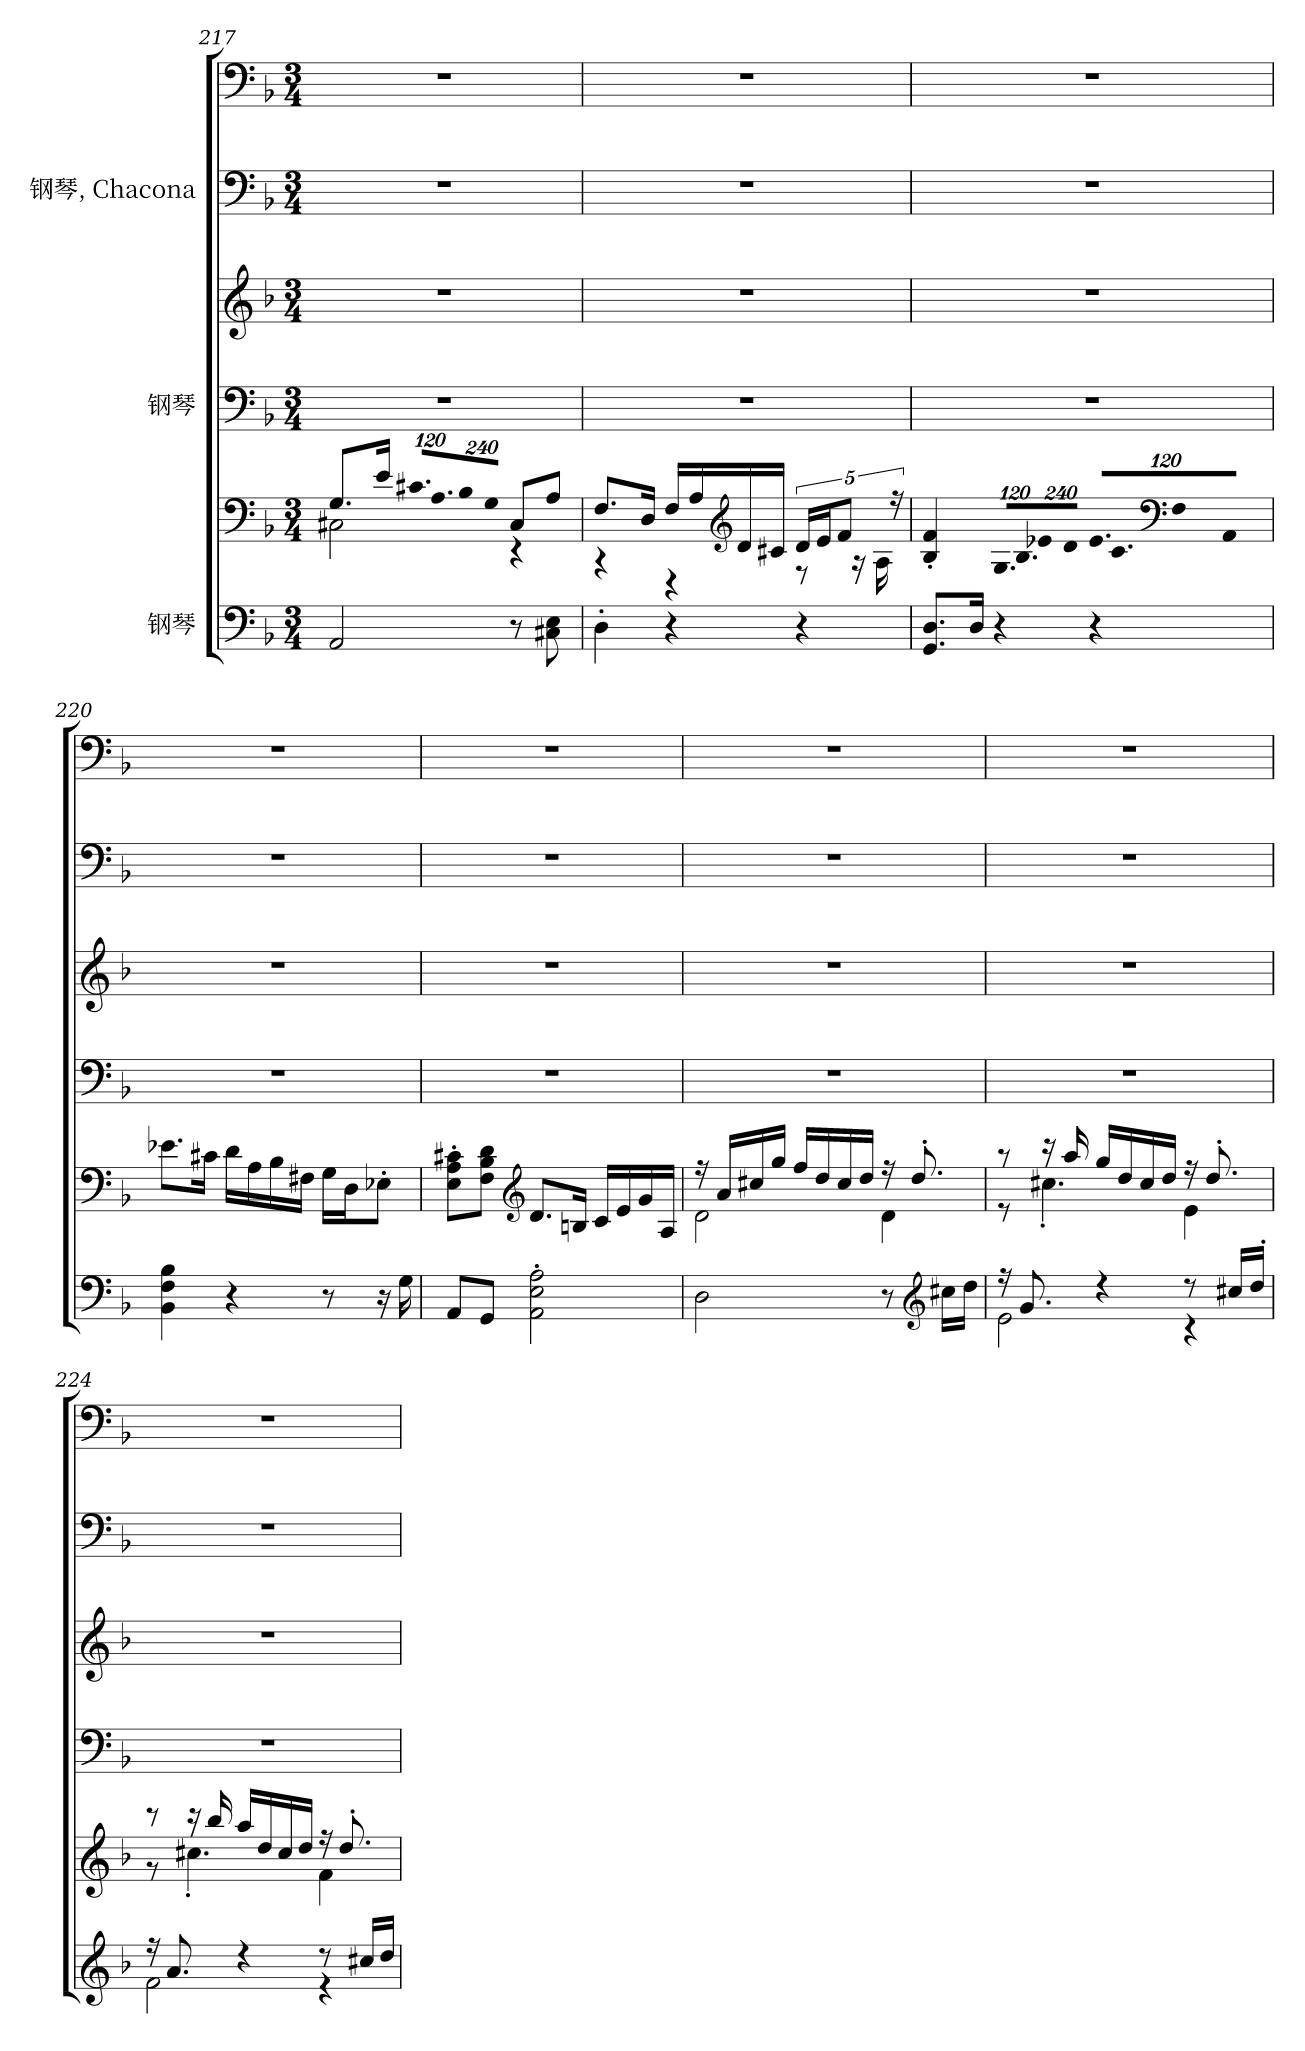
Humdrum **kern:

**kern	**kern	**kern	**kern	**kern	**kern
*part3	*part3	*part2	*part2	*part1	*part1
*staff6	*staff5	*staff4	*staff3	*staff2	*staff1
*I"钢琴	*	*I"钢琴	*	*I"钢琴, Chacona	*
*clefF4	*clefF4	*clefF4	*clefG2	*clefF4	*clefF4
*k[b-]	*k[b-]	*k[b-]	*k[b-]	*k[b-]	*k[b-]
*M3/4	*M3/4	*M3/4	*M3/4	*M3/4	*M3/4
=217	=217	=217	=217	=217	=217
*	*^	*	*	*	*
2AA/	8.G/L	2C#X\	2.r	2.r	2.r	2.r
.	16e/Jk	.	.	.	.	.
*	*Xbrackettup	*	*	*	*	*
!	!LO:N:vis=32.	!	!	!	!	!
.	1920%103c#X/LLL	.	.	.	.	.
!	!LO:N:vis=32.	!	!	!	!	!
.	1920%103A/J	.	.	.	.	.
!	!LO:N:vis=16	!	!	!	!	!
.	1920%137B-/	.	.	.	.	.
!	!LO:N:vis=16	!	!	!	!	!
.	1920%137G/JJ	.	.	.	.	.
8r	8C#/L	4r	.	.	.	.
8C#X\ 8E\	8A/J	.	.	.	.	.
=218	=218	=218	=218	=218	=218	=218
*	*	*	*	*	*	*MM40
4D'\	8.F/L	4r	2.r	2.r	2.r	2.r
.	16D/Jk	.	.	.	.	.
4r	16F/LL	4r	.	.	.	.
.	16A/	.	.	.	.	.
*	*clefG2	*	*	*	*	*
.	16d/	.	.	.	.	.
.	16c#X/JJ	.	.	.	.	.
*	*brackettup	*	*	*	*	*
4r	20d/LL	8r	.	.	.	.
.	20e/J	.	.	.	.	.
.	10f/J	.	.	.	.	.
.	.	16r	.	.	.	.
.	.	16A\	.	.	.	.
.	20r	.	.	.	.	.
*	*v	*v	*	*	*	*
!!LO:LB:g=z
=219	=219	=219	=219	=219	=219
*	*	*	*	*	*MM40
8.GG/ 8.D/L	4B-/' 4f/'	2.r	2.r	2.r	2.r
16D/Jk	.	.	.	.	.
*	*Xbrackettup	*	*	*	*
!	!LO:N:vis=32.	!	!	!	!
4r	1920%103G/LLL	.	.	.	.
!	!LO:N:vis=32.	!	!	!	!
.	1920%103B-/J	.	.	.	.
!	!LO:N:vis=16	!	!	!	!
.	1920%137e-X/	.	.	.	.
!	!LO:N:vis=16	!	!	!	!
.	1920%137d/JJ	.	.	.	.
!	!LO:N:vis=32.	!	!	!	!
4r	1920%103e-/LLL	.	.	.	.
!	!LO:N:vis=32.	!	!	!	!
.	1920%103c/J	.	.	.	.
*	*clefF4	*	*	*	*
!	!LO:N:vis=16	!	!	!	!
.	1920%137F/	.	.	.	.
!	!LO:N:vis=16	!	!	!	!
.	1920%137AA/JJ	.	.	.	.
=220	=220	=220	=220	=220	=220
4BB-\ 4F\ 4B-\	8.e-X\L	2.r	2.r	2.r	2.r
.	16c#X\Jk	.	.	.	.
4r	16d\LL	.	.	.	.
.	16A\	.	.	.	.
.	16B-\	.	.	.	.
.	16F#X\JJ	.	.	.	.
8r	16G\LL	.	.	.	.
.	16D\J	.	.	.	.
16r	8E-X'\J	.	.	.	.
16G\	.	.	.	.	.
=221	=221	=221	=221	=221	=221
8AA/L	8E\' 8A\' 8c#X\'L	2.r	2.r	2.r	2.r
8GG/J	8F\ 8B-\ 8d\J	.	.	.	.
*	*clefG2	*	*	*	*
2AA\' 2E\' 2A\'	8.d/L	.	.	.	.
.	16Bn/Jk	.	.	.	.
.	16c#/LL	.	.	.	.
.	16e/	.	.	.	.
.	16g/	.	.	.	.
.	16A/JJ	.	.	.	.
!!LO:PB:g=z
=222	=222	=222	=222	=222	=222
*	*^	*	*	*	*
2D\	16r	2d\	2.r	2.r	2.r	2.r
.	16a/LL	.	.	.	.	.
.	16cc#X/	.	.	.	.	.
.	16gg/JJ	.	.	.	.	.
.	16ff/LL	.	.	.	.	.
.	16dd/	.	.	.	.	.
.	16cc#/	.	.	.	.	.
.	16dd/JJ	.	.	.	.	.
8r	16r	4d\	.	.	.	.
.	8.dd'/	.	.	.	.	.
*clefG2	*	*	*	*	*	*
16cc#X\LL	.	.	.	.	.	.
16dd\JJ	.	.	.	.	.	.
=223	=223	=223	=223	=223	=223	=223
*^	*	*	*	*	*	*
16r	2e\	8r	8r	2.r	2.r	2.r	2.r
8.g/	.	.	.	.	.	.	.
.	.	16r	4.cc#X'\	.	.	.	.
.	.	16aa/	.	.	.	.	.
4r	.	16gg/LL	.	.	.	.	.
.	.	16dd/	.	.	.	.	.
.	.	16cc#/	.	.	.	.	.
.	.	16dd/JJ	.	.	.	.	.
8r	4r	16r	4e\	.	.	.	.
.	.	8.dd'/	.	.	.	.	.
16cc#X/LL	.	.	.	.	.	.	.
16dd'/JJ	.	.	.	.	.	.	.
=224	=224	=224	=224	=224	=224	=224	=224
16r	2f\	8r	8r	2.r	2.r	2.r	2.r
8.a/	.	.	.	.	.	.	.
.	.	16r	4.cc#X'\	.	.	.	.
.	.	16bb-/	.	.	.	.	.
4r	.	16aa/LL	.	.	.	.	.
.	.	16dd/	.	.	.	.	.
.	.	16cc#/	.	.	.	.	.
.	.	16dd/JJ	.	.	.	.	.
8r	4r	16r	4f\	.	.	.	.
.	.	8.dd'/	.	.	.	.	.
16cc#X/LL	.	.	.	.	.	.	.
16dd/JJ	.	.	.	.	.	.	.
*v	*v	*	*	*	*	*	*
*	*v	*v	*	*	*	*
=	=	=	=	=	=
*-	*-	*-	*-	*-	*-
